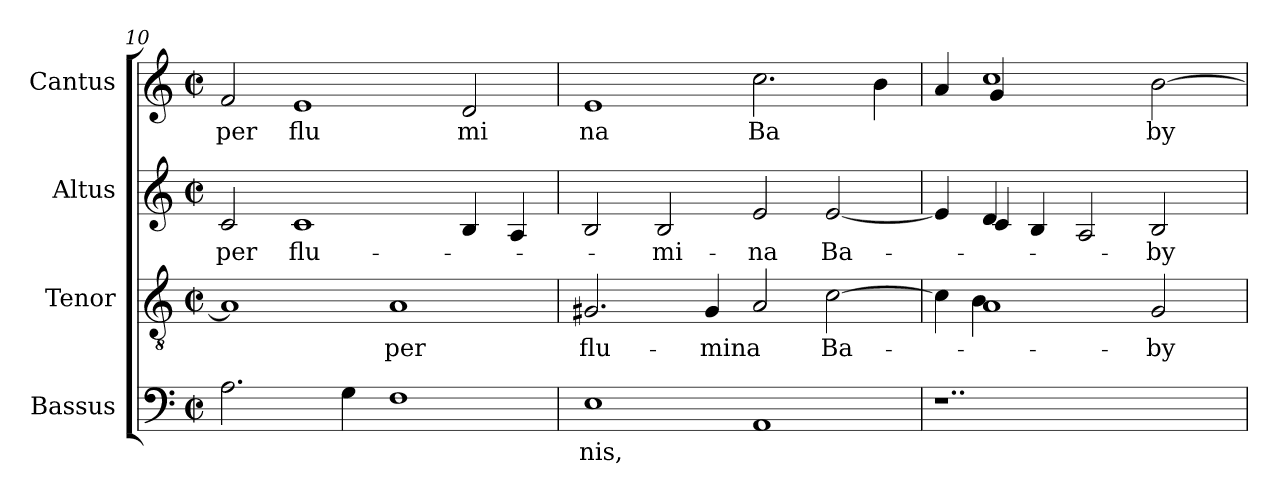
**kern	**text	**kern	**text	**kern	**text	**kern	**text
*part4	*part4	*part3	*part3	*part2	*part2	*part1	*part1
*staff4	*staff4	*staff3	*staff3	*staff2	*staff2	*staff1	*staff1
*I"Bassus	*	*I"Tenor	*	*I"Altus	*	*I"Cantus	*
*clefF4	*	*clefGv2	*	*clefG2	*	*clefG2	*
*M2/2	*	*M2/2	*	*M2/2	*	*M2/2	*
*met(c|)	*	*met(c|)	*	*met(c|)	*	*met(c|)	*
=10	=10	=10	=10	=10	=10	=10	=10
!	!	!	!	!	!LO:LY:b:cj	!	!LO:LY:b:cj
2.A\	.	1A]	.	2c/	-per	2f/	per
!	!	!	!	!	!LO:LY:b:cj	!	!LO:LY:b:cj
.	.	.	.	1c	flu-	1e	flu
4G\	.	.	.	.	.	.	.
!	!	!	!LO:LY:b:cj	!	!	!	!
1F	.	1A	-per	.	.	.	.
!	!	!	!	!	!	!	!LO:LY:b:cj
.	.	.	.	4B/	.	2d/	mi
.	.	.	.	4A/	.	.	.
=11	=11	=11	=11	=11	=11	=11	=11
!	!LO:LY:b:cj	!	!LO:LY:b:cj	!	!	!	!LO:LY:b:cj
1E	nis,	2.G#X/	flu-	2B/	.	1e	na
!	!	!	!	!	!LO:LY:b:cj	!	!
.	.	.	.	2B/	-mi-	.	.
!	!	!	!LO:LY:b:cj	!	!	!	!
.	.	4G#/	-mina	.	.	.	.
!	!	!	!	!	!LO:LY:b:cj	!	!LO:LY:b
1AA	.	2A/	.	2e/	-na	2.cc\	Ba
!	!	!	!LO:LY:b	!	!LO:LY:b	!	!
.	.	[>2c\	Ba-	[<2e/	Ba-	.	.
.	.	.	.	.	.	4b\	.
=12	=12	=12	=12	=12	=12	=12	=12
*	*	*^	*	*^	*	*^	*
1..r	.	4c\]	4ryy	.	4e/]	4ryy	.	4a/	4ryy	.
.	.	1A	4B\	.	4d/	4c/	.	1cc	4g/	.
.	.	.	1ryy	.	4B/	1ryy	.	.	1ryy	.
.	.	.	.	.	2A/	.	.	.	.	.
!	!	!	!	!LO:LY:b:cj	!	!	!LO:LY:b:cj	!	!	!LO:LY:b:cj
.	.	2G/	.	-by-	2B/	.	-by-	[>2b\	.	by
.	.	.	4ryy	.	.	4ryy	.	.	4ryy	.
*	*	*v	*v	*	*	*	*	*v	*v	*
*	*	*	*	*v	*v	*	*	*
=	=	=	=	=	=	=	=
*-	*-	*-	*-	*-	*-	*-	*-
